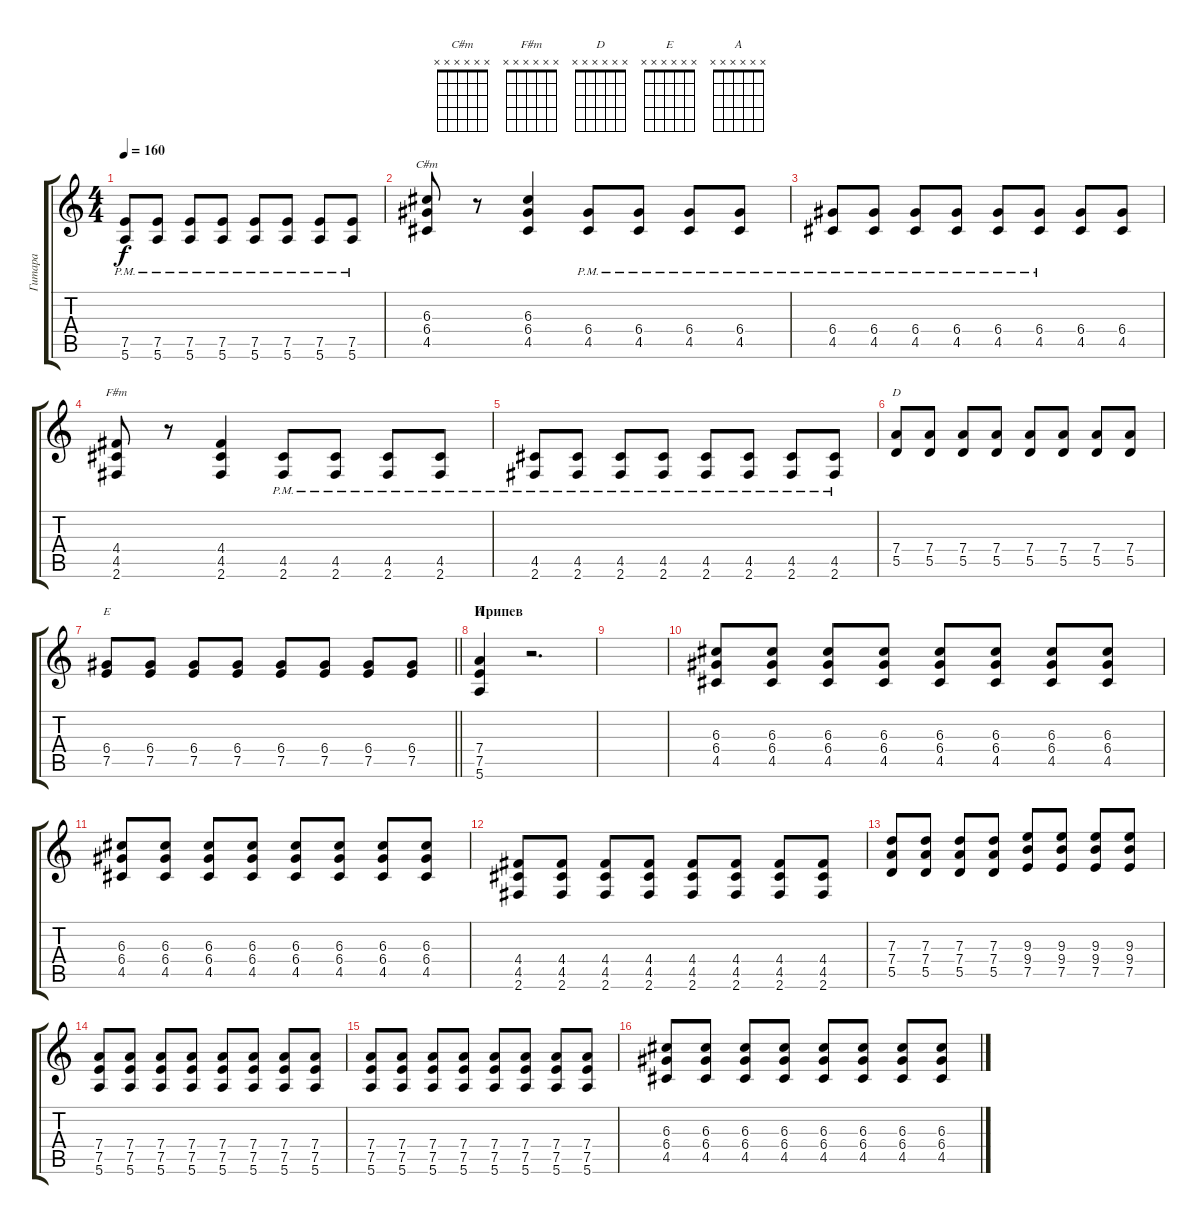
\track ("Гитара" "Гитара") {instrument distortionguitar}
\staff {score tabs}
\tuning (E4 B3 G3 D3 A2 E2) {hide}
\chord ("C#m" x x x x x x)
\chord ("F#m" x x x x x x)
\chord ("D" x x x x x x)
\chord ("E" x x x x x x)
\chord ("A" x x x x x x)
\ts (4 4)
\tempo 160
\clef g2
\ks c
(7.5{pm} 5.6{pm}).8{dy f} (7.5{pm} 5.6{pm}).8 (7.5{pm} 5.6{pm}).8 (7.5{pm} 5.6{pm}).8 (7.5{pm} 5.6{pm}).8 (7.5{pm} 5.6{pm}).8 (7.5{pm} 5.6{pm}).8 (7.5{pm} 5.6{pm}).8 |
(6.3 6.4 4.5).8{ch "C#m"} r.8 (6.3 6.4 4.5).4 (6.4{pm} 4.5{pm}).8 (6.4{pm} 4.5{pm}).8 (6.4{pm} 4.5{pm}).8 (6.4{pm} 4.5{pm}).8 |
(6.4{pm} 4.5{pm}).8 (6.4{pm} 4.5{pm}).8 (6.4{pm} 4.5{pm}).8 (6.4{pm} 4.5{pm}).8 (6.4{pm} 4.5{pm}).8 (6.4{pm} 4.5{pm}).8 (6.4 4.5).8 (6.4 4.5).8 |
(4.4 4.5 2.6).8{ch "F#m"} r.8 (4.4 4.5 2.6).4 (4.5{pm} 2.6{pm}).8 (4.5{pm} 2.6{pm}).8 (4.5{pm} 2.6{pm}).8 (4.5{pm} 2.6{pm}).8 |
(4.5{pm} 2.6{pm}).8 (4.5{pm} 2.6{pm}).8 (4.5{pm} 2.6{pm}).8 (4.5{pm} 2.6{pm}).8 (4.5{pm} 2.6{pm}).8 (4.5{pm} 2.6{pm}).8 (4.5{pm} 2.6{pm}).8 (4.5{pm} 2.6{pm}).8 |
(7.4 5.5).8{ch "D"} (7.4 5.5).8 (7.4 5.5).8 (7.4 5.5).8 (7.4 5.5).8 (7.4 5.5).8 (7.4 5.5).8 (7.4 5.5).8 |
\barLineRight lightlight
(6.4 7.5).8{ch "E"} (6.4 7.5).8 (6.4 7.5).8 (6.4 7.5).8 (6.4 7.5).8 (6.4 7.5).8 (6.4 7.5).8 (6.4 7.5).8 |
\section ("" "Припев")
(7.4 7.5 5.6).4{ch "A"} r.2{d} |
|
(6.3 6.4 4.5).8 (6.3 6.4 4.5).8 (6.3 6.4 4.5).8 (6.3 6.4 4.5).8 (6.3 6.4 4.5).8 (6.3 6.4 4.5).8 (6.3 6.4 4.5).8 (6.3 6.4 4.5).8 |
(6.3 6.4 4.5).8 (6.3 6.4 4.5).8 (6.3 6.4 4.5).8 (6.3 6.4 4.5).8 (6.3 6.4 4.5).8 (6.3 6.4 4.5).8 (6.3 6.4 4.5).8 (6.3 6.4 4.5).8 |
(4.4 4.5 2.6).8 (4.4 4.5 2.6).8 (4.4 4.5 2.6).8 (4.4 4.5 2.6).8 (4.4 4.5 2.6).8 (4.4 4.5 2.6).8 (4.4 4.5 2.6).8 (4.4 4.5 2.6).8 |
(7.3 7.4 5.5).8 (7.3 7.4 5.5).8 (7.3 7.4 5.5).8 (7.3 7.4 5.5).8 (9.3 9.4 7.5).8 (9.3 9.4 7.5).8 (9.3 9.4 7.5).8 (9.3 9.4 7.5).8 |
(7.4 7.5 5.6).8 (7.4 7.5 5.6).8 (7.4 7.5 5.6).8 (7.4 7.5 5.6).8 (7.4 7.5 5.6).8 (7.4 7.5 5.6).8 (7.4 7.5 5.6).8 (7.4 7.5 5.6).8 |
(7.4 7.5 5.6).8 (7.4 7.5 5.6).8 (7.4 7.5 5.6).8 (7.4 7.5 5.6).8 (7.4 7.5 5.6).8 (7.4 7.5 5.6).8 (7.4 7.5 5.6).8 (7.4 7.5 5.6).8 |
(6.3 6.4 4.5).8 (6.3 6.4 4.5).8 (6.3 6.4 4.5).8 (6.3 6.4 4.5).8 (6.3 6.4 4.5).8 (6.3 6.4 4.5).8 (6.3 6.4 4.5).8 (6.3 6.4 4.5).8
